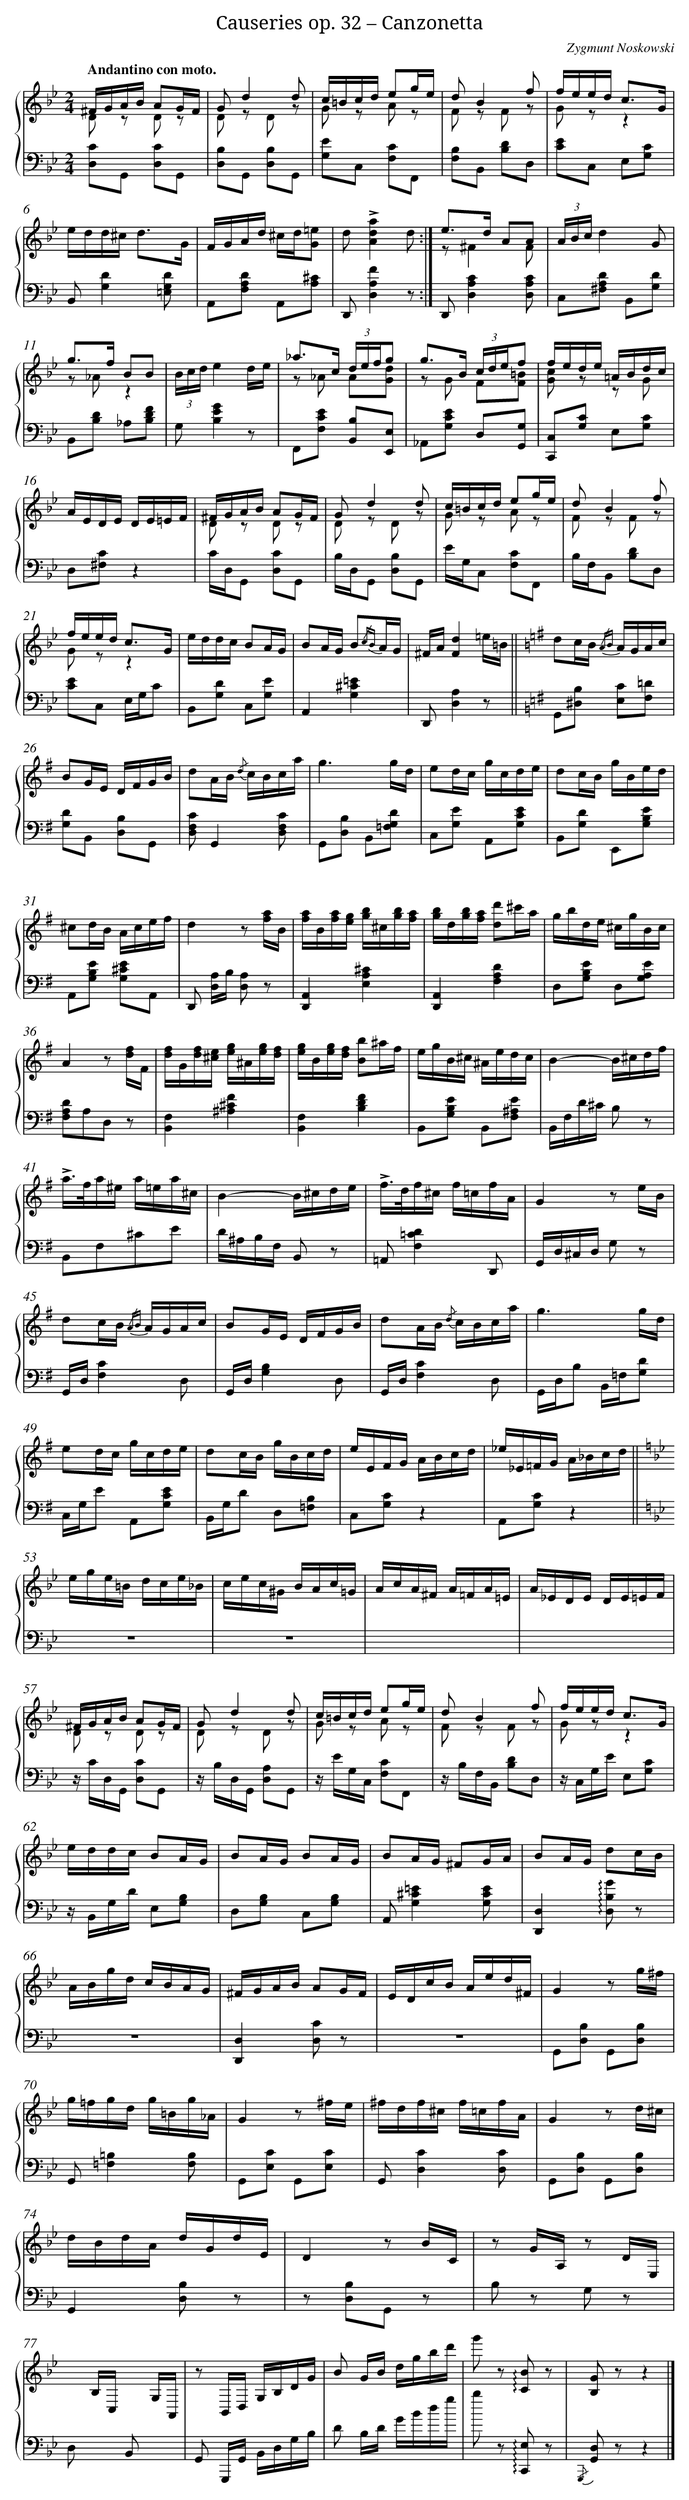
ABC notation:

X:1
T: Causeries op. 32 – Canzonetta
C: Zygmunt Noskowski
L: 1/16
M: 2/4
Q: "Andantino con moto."
%%staves {1 2}
V: 1 clef=treble
V: 2 clef=bass
K: Bb
[V:1] ^FGAB A2GF & D2 z2 D2 z2 |
[V:2] [C2D,2]G,,2 [C2D,2]G,,2 |
[V:1] G2d4d2 & D2 z2 D2 z2 |
[V:2] [B,2D,2]G,,2 [B,2D,2]G,,2 |
[V:1] c=Bcd e2ge & G2 z2 A2 z2 |
[V:2] [E2G,2]C,2 [C2F,2]F,,2 |
[V:1] d2B4f2 & F2 z2 F2 z2 |
[V:2] [B,2F,2]B,,2 [D2B,2]D,2 |
[V:1] feed2< c2G & G2 z2z4 |
[V:2] [E2C2]C,2 E,2[C2G,2] |
[V:1] edd^c2< d2G |
[V:2] B,,2[D4G,4][D2G,2=E,2] |
[V:1] FGAd ^cd[=e2G2] |
[V:2] A,,2[D2A,2F,2] A,,2[^C2A,2] |
[V:1] d2!accent![a4d4A4]d2 :|]
[V:2] D,,2[F4A,4D,4]z2 :|]
[V:1] e2>d2 A2A2 & z2^F4F2 |
[V:2] D,,2[C4A,4D,4][C2A,2D,2] |
[V:1] (3ABcd4G2 |
[V:2] C,2[D2A,2^F,2] B,,2[D2G,2] |
[V:1] g2>f2 B2B2 & z2 _A2z4 |
[V:2] B,,2[D2B,2] _A,2[F2D2B,2] |
[V:1] (3Bcde4de |
[V:2] G,2[G4E4B,4]z2 |
[V:1] _a2>c2 (3defg2 & z2 _A2 A2[d2G2] |
[V:2] F,,2[E2C2F,2] [B,2B,,2][E,2E,,2] |
[V:1] g2>B2 (3cdef2 & z2 G2 F2[=B2F2] |
[V:2] _A,,2[E2C2G,2] D,2[G,2G,,2] |
[V:1] fede =ABdc & [c2G2] z2 z2 G2 |
[V:2] [C,2C,,2][C2G,2] E,2[C2G,2] |
[V:1] AEDE DE=EF |
[V:2] D,2[C2^F,2]z4 |
[V:1] ^FGAB A2GF & D2 z2 D2 z2 |
[V:2] CD,G,,2 [C2D,2]G,,2 |
[V:1] G2d4d2 & D2 z2 D2 z2 |
[V:2] B,D,G,,2 [B,2D,2]G,,2 |
[V:1] c=Bcd e2ge & G2 z2 A2 z2 |
[V:2] EG,C,2 [C2F,2]F,,2 |
[V:1] d2B4f2 & F2 z2 F2 z2 |
[V:2] B,F,B,,2 [D2B,2]D,2 |
[V:1] feed2< c2G & G2 z2z4 |
[V:2] [E2C2]C,2 E,G,C2 |
[V:1] eddc B2AG |
[V:2] B,,2[D2G,2] C,2[E2G,2] |
[V:1] B2AG B2{/cB}AG |
[V:2] A,,4[=E4^C4G,4] |
[V:1] ^FA[d4F4]=e=B ||
[V:2] D,,2[A,4D,4]z2 ||
[V:1]  [K:G] d2cB {/AB} AGAc |
[V:2]  [K:G] G,,2[B,2^D,2] [C2E,2][=D2F,2] |
[V:1] B2GE DFGB |
[V:2] [D2G,2]B,,2 [B,2D,2]G,,2 |
[V:1] d2AB {/d} cBca |
[V:2] [C2F,2D,2]G,,4[C2F,2D,2] |
[V:1] g6gd |
[V:2] G,,2[B,2D,2] B,,2[D2G,2=F,2] |
[V:1] e2dc gcde |
[V:2] C,2[E2G,2] A,,2[E2C2G,2] |
[V:1] d2cB gBed |
[V:2] B,,2[D2G,2] E,,2[E2B,2G,2] |
[V:1] ^c2dB Acef |
[V:2] A,,2[E2B,2G,2] [E2^C2G,2]A,,2 |
[V:1] d4z2 [af]B |
[V:2] D,,2 [A,D,]B, [A,2D,2] z2 |
[V:1] [af]B[af][ge] [bg]^c[bg][af] |
[V:2] [A,,4D,,4][^C4A,4E,4] |
[V:1] [bg]d[bg][af] [d'2d2]^c'a |
[V:2] [A,,4D,,4][D4A,4F,4] |
[V:1] gbde ^cgBc |
[V:2] D,2[E2B,2G,2] D,2[E2A,2G,2] |
[V:1] A4z2 [fd]F |
[V:2] [D2A,2F,2]A,2D,2 z2 |
[V:1] [fd]G[fd][e^c] [ge]^A[ge][fd] |
[V:2] [F,4B,,4][F4^C4^A,4] |
[V:1] [ge]B[ge][fd] [b2B2]^af |
[V:2] [F,4B,,4][F4D4B,4] |
[V:1] egB^c ^Aedc |
[V:2] B,,2[E2B,2G,2] B,,2[E2^A,2F,2] |
[V:1] B4-B^cdf |
[V:2] B,,F,D^C B,2 z2 |
[V:1] !accent!a>fa^e a=ea^c |
[V:2] B,,2F,2^C2E2 |
[V:1] B4-B^cde |
[V:2] D^A,B,F, B,,2 z2 |
[V:1] !accent!f>df^c f=cfA |
[V:2] =A,,2[D4=C4F,4]D,,2 |
[V:1] G4z2 eB |
[V:2] G,,D,^C,D, G,2 z2 |
[V:1] d2cB {/AB} AGAc |
[V:2] G,,D,[C4F,4]D,2 |
[V:1] B2GE DFGB |
[V:2] G,,D,[B,4G,4]D,2 |
[V:1] d2AB {/d} cBca |
[V:2] G,,D,[C4F,4]D,2 |
[V:1] g6gd |
[V:2] G,,D,B,2 B,,=F,[D2G,2] |
[V:1] e2dc gcde |
[V:2] C,G,E2 A,,2[E2C2G,2] |
[V:1] d2cB gBcd |
[V:2] B,,G,D2 D,2[B,2=F,2] |
[V:1] eEFG ABcd |
[V:2] C,2[C2G,2]z4 |
[V:1] _e_E=FG A_Bcd ||
[V:2] A,,2[C2G,2]z4 ||
[V:1]  [K:Bb] ege=B dce_B |
[V:2]  [K:Bb] z8 |
[V:1] cec^G BAc=G |
[V:2] z8 |
[V:1] AcA^F A=FA=E |
[V:2] x8 |
[V:1] A_EDE DE=EF |
[V:2] x8 |
[V:1] ^FGAB A2GF & D2 z2 D2 z2 |
[V:2] z CD,G,, [C2D,2]G,,2 |
[V:1] G2d4d2 & D2 z2 D2 z2 |
[V:2] z B,D,G,, [A,2D,2]G,,2 |
[V:1] c=Bcd e2ge & G2 z2 A2 z2 |
[V:2] z EG,C, [C2F,2]F,,2 |
[V:1] d2B4f2 & F2 z2 F2 z2 |
[V:2] z B,F,B,, [D2B,2]D,2 |
[V:1] feed2< c2G & G2 z2z4 |
[V:2] z C,G,E E,2[C2G,2] |
[V:1] eddc B2AG |
[V:2] z B,,G,D E,2[B,2G,2] |
[V:1] B2AG B2AG |
[V:2] D,2[B,2G,2] C,2[B,2G,2] |
[V:1] B2AG ^F2GA |
[V:2] A,,2[=E4^C4G,4][E2C2G,2] |
[V:1] B2AG d2cB |
[V:2] [D,4D,,4]!arpeggio![G2B,2D,2] z2 |
[V:1] ABgd cBAG |
[V:2] z8 |
[V:1] ^FGAB A2GF |
[V:2] [D,4D,,4][C2D,2] z2 |
[V:1] EDcB Aed^F |
[V:2] z8 |
[V:1] G4z2 g^f |
[V:2] G,,2[B,2D,2] G,,2[B,2D,2] |
[V:1] g=fgd g=Bg_A |
[V:2] G,,2[=B,4=F,4][B,2F,2] |
[V:1] G4z2 ^fe |
[V:2] G,,2[C2E,2] G,,2[C2E,2] |
[V:1] ^fdf^c f=cfA |
[V:2] G,,2[C4D,4][C2D,2] |
[V:1] G4z2 d^c |
[V:2] G,,2[B,2D,2] G,,2[B,2D,2] |
[V:1] dBdA dGdE |
[V:2] G,,4[B,2D,2] z2 |
[V:1] D4z2 BC |
[V:2] z2 [B,2D,2]G,,2 z2 |
[V:1] z2 GA, z2 DE, |
[V:2] B,2 z2 G,2 z2 |
[V:1] x2 B,C, x2 G,A,, |
[V:2] D,2 x2 B,,2 x2 |
[V:1] z2 B,,D, G,B,DG |
[V:2] G,,2 G,,,G,, B,,D,G,B, |
[V:1] B2 GB dgbd' |
[V:2] D2 B,D GBdg |
[V:1] g'2 z2 !arpeggio![B2C2] z2 |
[V:2] b2 z2 !arpeggio![E,2C,,2] z2 |
[V:1] [G2B,2] z2z4 |]
[V:2] {/G,,,} [D,2G,,2] z2z4 |]
